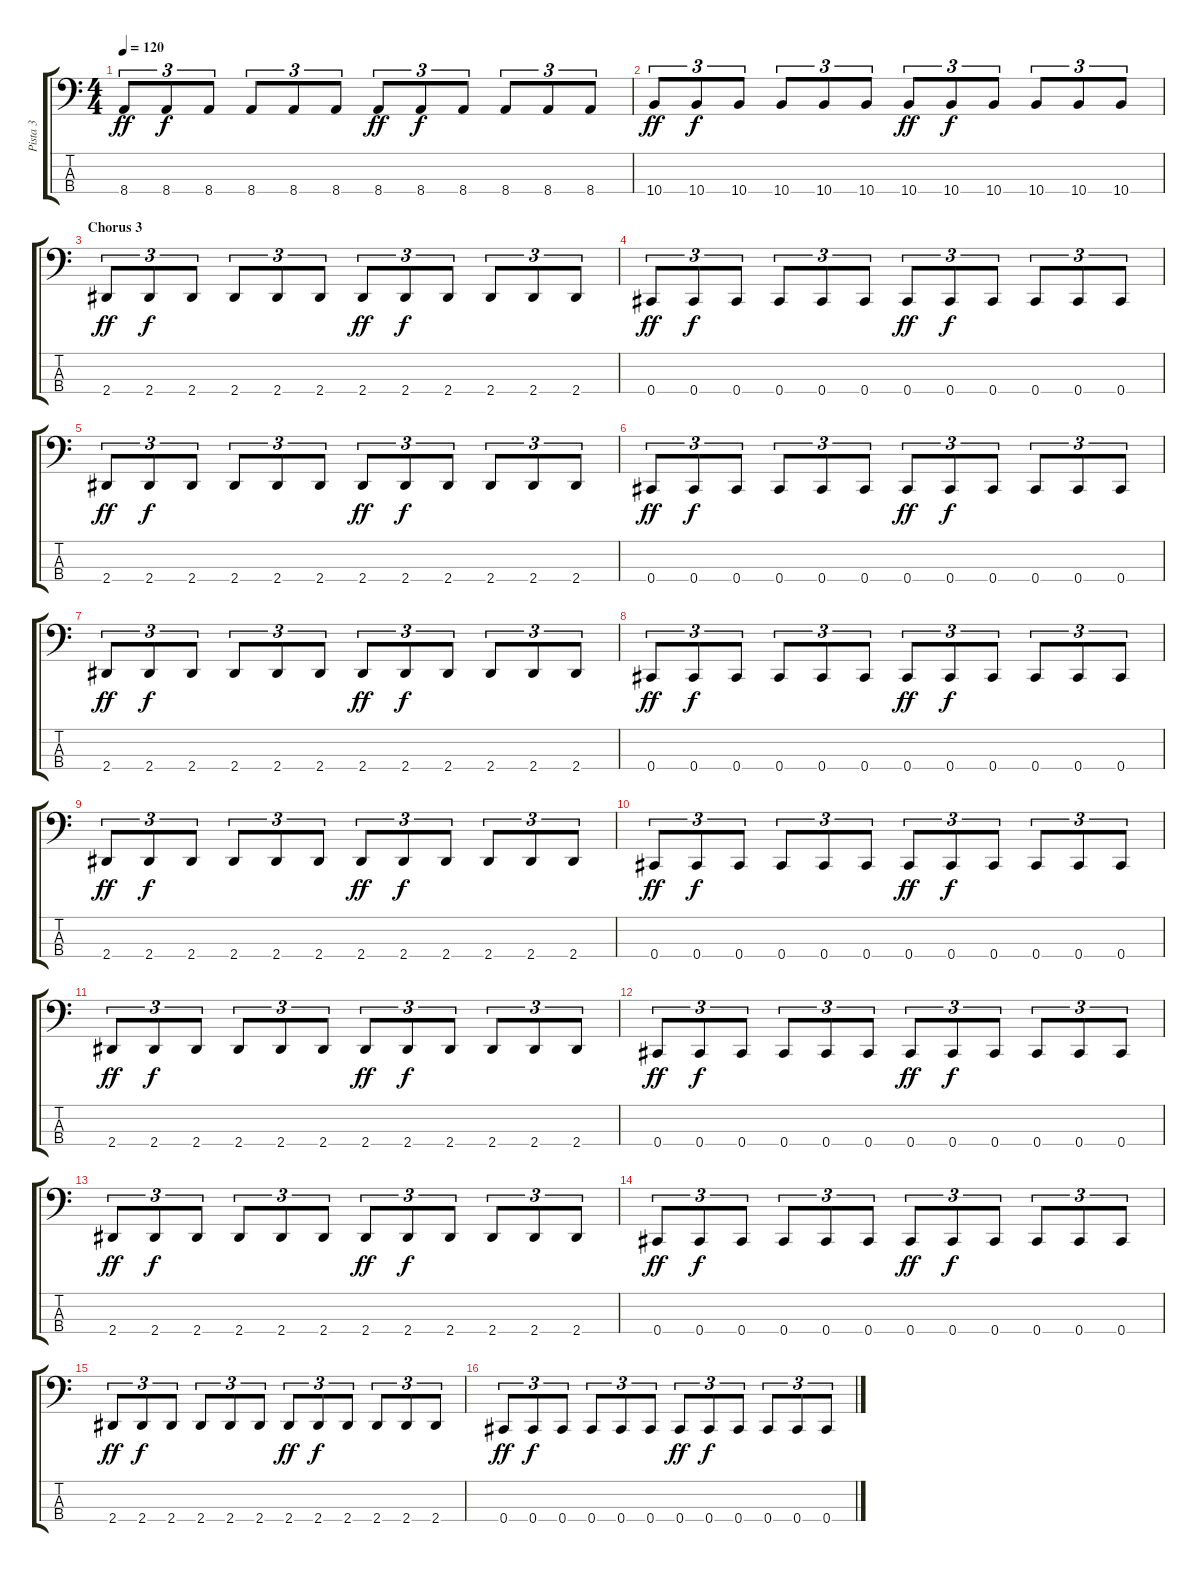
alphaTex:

\track ("Pista 3" "Pista 3") {instrument electricbasspick}
\staff {score tabs}
\tuning (Gb2 Db2 Ab1 Db1) {hide}
\ts (4 4)
\tempo 120
\clef f4
\ks c
8.4.8{tu (3 2) dy ff} 8.4.8{tu (3 2) dy f} 8.4.8{tu (3 2)} 8.4.8{tu (3 2)} 8.4.8{tu (3 2)} 8.4.8{tu (3 2)} 8.4.8{tu (3 2) dy ff} 8.4.8{tu (3 2) dy f} 8.4.8{tu (3 2)} 8.4.8{tu (3 2)} 8.4.8{tu (3 2)} 8.4.8{tu (3 2)} |
10.4.8{tu (3 2) dy ff} 10.4.8{tu (3 2) dy f} 10.4.8{tu (3 2)} 10.4.8{tu (3 2)} 10.4.8{tu (3 2)} 10.4.8{tu (3 2)} 10.4.8{tu (3 2) dy ff} 10.4.8{tu (3 2) dy f} 10.4.8{tu (3 2)} 10.4.8{tu (3 2)} 10.4.8{tu (3 2)} 10.4.8{tu (3 2)} |
\section ("" "Chorus 3")
2.4.8{tu (3 2) dy ff} 2.4.8{tu (3 2) dy f} 2.4.8{tu (3 2)} 2.4.8{tu (3 2)} 2.4.8{tu (3 2)} 2.4.8{tu (3 2)} 2.4.8{tu (3 2) dy ff} 2.4.8{tu (3 2) dy f} 2.4.8{tu (3 2)} 2.4.8{tu (3 2)} 2.4.8{tu (3 2)} 2.4.8{tu (3 2)} |
0.4.8{tu (3 2) dy ff} 0.4.8{tu (3 2) dy f} 0.4.8{tu (3 2)} 0.4.8{tu (3 2)} 0.4.8{tu (3 2)} 0.4.8{tu (3 2)} 0.4.8{tu (3 2) dy ff} 0.4.8{tu (3 2) dy f} 0.4.8{tu (3 2)} 0.4.8{tu (3 2)} 0.4.8{tu (3 2)} 0.4.8{tu (3 2)} |
2.4.8{tu (3 2) dy ff} 2.4.8{tu (3 2) dy f} 2.4.8{tu (3 2)} 2.4.8{tu (3 2)} 2.4.8{tu (3 2)} 2.4.8{tu (3 2)} 2.4.8{tu (3 2) dy ff} 2.4.8{tu (3 2) dy f} 2.4.8{tu (3 2)} 2.4.8{tu (3 2)} 2.4.8{tu (3 2)} 2.4.8{tu (3 2)} |
0.4.8{tu (3 2) dy ff} 0.4.8{tu (3 2) dy f} 0.4.8{tu (3 2)} 0.4.8{tu (3 2)} 0.4.8{tu (3 2)} 0.4.8{tu (3 2)} 0.4.8{tu (3 2) dy ff} 0.4.8{tu (3 2) dy f} 0.4.8{tu (3 2)} 0.4.8{tu (3 2)} 0.4.8{tu (3 2)} 0.4.8{tu (3 2)} |
2.4.8{tu (3 2) dy ff} 2.4.8{tu (3 2) dy f} 2.4.8{tu (3 2)} 2.4.8{tu (3 2)} 2.4.8{tu (3 2)} 2.4.8{tu (3 2)} 2.4.8{tu (3 2) dy ff} 2.4.8{tu (3 2) dy f} 2.4.8{tu (3 2)} 2.4.8{tu (3 2)} 2.4.8{tu (3 2)} 2.4.8{tu (3 2)} |
0.4.8{tu (3 2) dy ff} 0.4.8{tu (3 2) dy f} 0.4.8{tu (3 2)} 0.4.8{tu (3 2)} 0.4.8{tu (3 2)} 0.4.8{tu (3 2)} 0.4.8{tu (3 2) dy ff} 0.4.8{tu (3 2) dy f} 0.4.8{tu (3 2)} 0.4.8{tu (3 2)} 0.4.8{tu (3 2)} 0.4.8{tu (3 2)} |
2.4.8{tu (3 2) dy ff} 2.4.8{tu (3 2) dy f} 2.4.8{tu (3 2)} 2.4.8{tu (3 2)} 2.4.8{tu (3 2)} 2.4.8{tu (3 2)} 2.4.8{tu (3 2) dy ff} 2.4.8{tu (3 2) dy f} 2.4.8{tu (3 2)} 2.4.8{tu (3 2)} 2.4.8{tu (3 2)} 2.4.8{tu (3 2)} |
0.4.8{tu (3 2) dy ff} 0.4.8{tu (3 2) dy f} 0.4.8{tu (3 2)} 0.4.8{tu (3 2)} 0.4.8{tu (3 2)} 0.4.8{tu (3 2)} 0.4.8{tu (3 2) dy ff} 0.4.8{tu (3 2) dy f} 0.4.8{tu (3 2)} 0.4.8{tu (3 2)} 0.4.8{tu (3 2)} 0.4.8{tu (3 2)} |
2.4.8{tu (3 2) dy ff} 2.4.8{tu (3 2) dy f} 2.4.8{tu (3 2)} 2.4.8{tu (3 2)} 2.4.8{tu (3 2)} 2.4.8{tu (3 2)} 2.4.8{tu (3 2) dy ff} 2.4.8{tu (3 2) dy f} 2.4.8{tu (3 2)} 2.4.8{tu (3 2)} 2.4.8{tu (3 2)} 2.4.8{tu (3 2)} |
0.4.8{tu (3 2) dy ff} 0.4.8{tu (3 2) dy f} 0.4.8{tu (3 2)} 0.4.8{tu (3 2)} 0.4.8{tu (3 2)} 0.4.8{tu (3 2)} 0.4.8{tu (3 2) dy ff} 0.4.8{tu (3 2) dy f} 0.4.8{tu (3 2)} 0.4.8{tu (3 2)} 0.4.8{tu (3 2)} 0.4.8{tu (3 2)} |
2.4.8{tu (3 2) dy ff} 2.4.8{tu (3 2) dy f} 2.4.8{tu (3 2)} 2.4.8{tu (3 2)} 2.4.8{tu (3 2)} 2.4.8{tu (3 2)} 2.4.8{tu (3 2) dy ff} 2.4.8{tu (3 2) dy f} 2.4.8{tu (3 2)} 2.4.8{tu (3 2)} 2.4.8{tu (3 2)} 2.4.8{tu (3 2)} |
0.4.8{tu (3 2) dy ff} 0.4.8{tu (3 2) dy f} 0.4.8{tu (3 2)} 0.4.8{tu (3 2)} 0.4.8{tu (3 2)} 0.4.8{tu (3 2)} 0.4.8{tu (3 2) dy ff} 0.4.8{tu (3 2) dy f} 0.4.8{tu (3 2)} 0.4.8{tu (3 2)} 0.4.8{tu (3 2)} 0.4.8{tu (3 2)} |
2.4.8{tu (3 2) dy ff} 2.4.8{tu (3 2) dy f} 2.4.8{tu (3 2)} 2.4.8{tu (3 2)} 2.4.8{tu (3 2)} 2.4.8{tu (3 2)} 2.4.8{tu (3 2) dy ff} 2.4.8{tu (3 2) dy f} 2.4.8{tu (3 2)} 2.4.8{tu (3 2)} 2.4.8{tu (3 2)} 2.4.8{tu (3 2)} |
0.4.8{tu (3 2) dy ff} 0.4.8{tu (3 2) dy f} 0.4.8{tu (3 2)} 0.4.8{tu (3 2)} 0.4.8{tu (3 2)} 0.4.8{tu (3 2)} 0.4.8{tu (3 2) dy ff} 0.4.8{tu (3 2) dy f} 0.4.8{tu (3 2)} 0.4.8{tu (3 2)} 0.4.8{tu (3 2)} 0.4.8{tu (3 2)}
